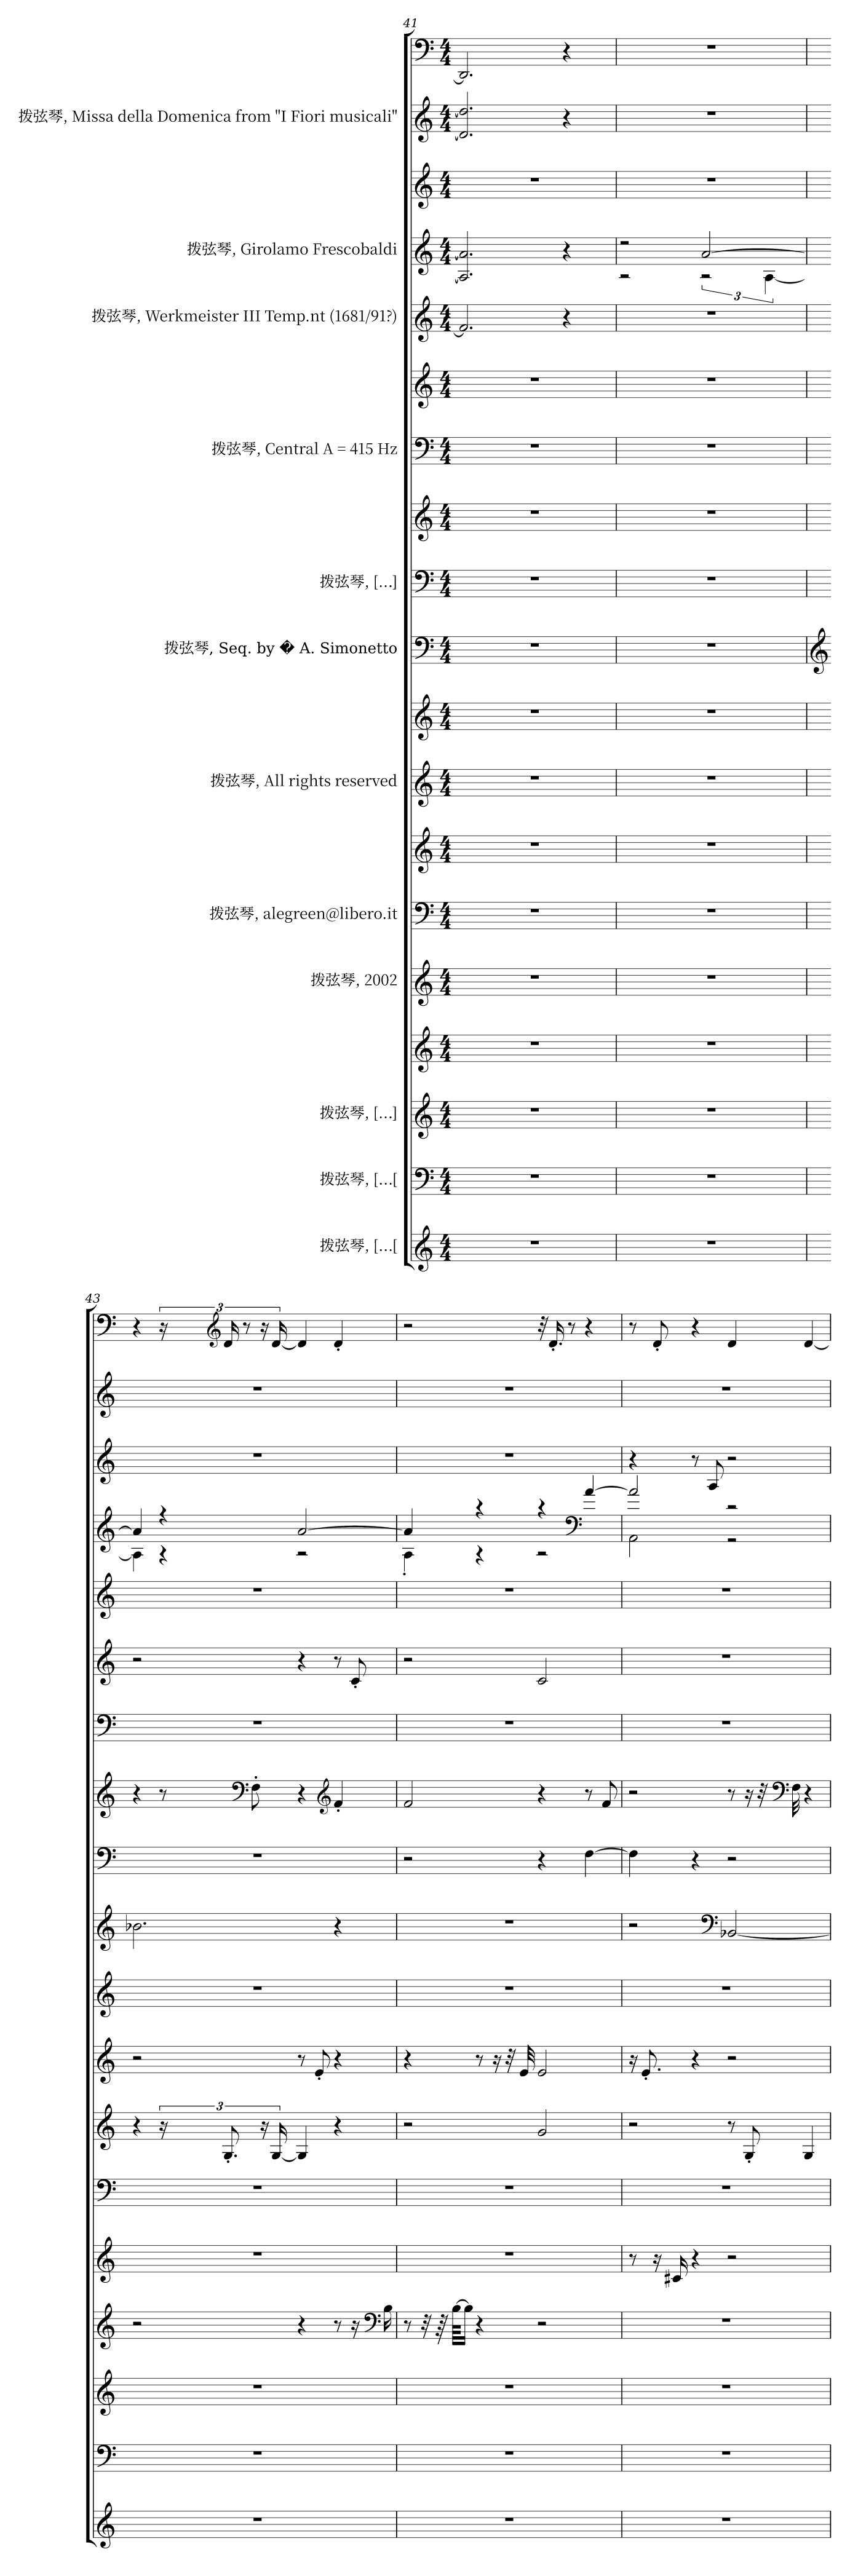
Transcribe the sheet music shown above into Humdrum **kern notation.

**kern	**kern	**kern	**kern	**kern	**kern	**kern	**kern	**kern	**kern	**kern	**kern	**kern	**kern	**kern	**kern	**kern	**kern	**kern
*part12	*part11	*part10	*part10	*part9	*part8	*part8	*part7	*part7	*part6	*part5	*part5	*part4	*part4	*part3	*part2	*part2	*part1	*part1
*staff19	*staff18	*staff17	*staff16	*staff15	*staff14	*staff13	*staff12	*staff11	*staff10	*staff9	*staff8	*staff7	*staff6	*staff5	*staff4	*staff3	*staff2	*staff1
*I"拨弦琴, [...[	*I"拨弦琴, [...[	*I"拨弦琴, [...]	*	*I"拨弦琴, 2002	*I"拨弦琴, alegreen@libero.it	*	*I"拨弦琴, All rights reserved	*	*I"拨弦琴, Seq. by � A. Simonetto	*I"拨弦琴, [...]	*	*I"拨弦琴, Central A = 415 Hz	*	*I"拨弦琴, Werkmeister III Temp.nt (1681/91?)	*I"拨弦琴, Girolamo Frescobaldi	*	*I"拨弦琴, Missa della Domenica from &quot;I Fiori musicali&quot;	*
*clefG2	*clefF4	*clefG2	*clefG2	*clefG2	*clefF4	*clefG2	*clefG2	*clefG2	*clefF4	*clefF4	*clefG2	*clefF4	*clefG2	*clefG2	*clefG2	*clefG2	*clefG2	*clefF4
*k[]	*k[]	*k[]	*k[]	*k[]	*k[]	*k[]	*k[]	*k[]	*k[]	*k[]	*k[]	*k[]	*k[]	*k[]	*k[]	*k[]	*k[]	*k[]
*M4/4	*M4/4	*M4/4	*M4/4	*M4/4	*M4/4	*M4/4	*M4/4	*M4/4	*M4/4	*M4/4	*M4/4	*M4/4	*M4/4	*M4/4	*M4/4	*M4/4	*M4/4	*M4/4
=41	=41	=41	=41	=41	=41	=41	=41	=41	=41	=41	=41	=41	=41	=41	=41	=41	=41	=41
1r	1r	1r	1r	1r	1r	1r	1r	1r	1r	1r	1r	1r	1r	2.f#/]	2.A/] 2.a/]	1r	2.d/] 2.dd/]	2.DD/]
.	.	.	.	.	.	.	.	.	.	.	.	.	.	4r	4r	.	4r	4r
=42	=42	=42	=42	=42	=42	=42	=42	=42	=42	=42	=42	=42	=42	=42	=42	=42	=42	=42
*	*	*	*	*	*	*	*	*	*	*	*	*	*	*	*^	*	*	*
1r	1r	1r	1r	1r	1r	1r	1r	1r	1r	1r	1r	1r	1r	1r	2r	2r	1r	1r	1r
.	.	.	.	.	.	.	.	.	.	.	.	.	.	.	[2a/	3r	.	.	.
.	.	.	.	.	.	.	.	.	.	.	.	.	.	.	.	[6A\	.	.	.
!!LO:PB:g=z
=43	=43	=43	=43	=43	=43	=43	=43	=43	=43	=43	=43	=43	=43	=43	=43	=43	=43	=43	=43
*	*	*	*	*	*	*	*	*	*clefG2	*	*	*	*	*	*	*	*	*	*
1r	1r	1r	2r	1r	1r	4r	2r	1r	2.b-X\	1r	4r	1r	2r	1r	4a/]	4A\]	1r	1r	4r
.	.	.	.	.	.	24r	.	.	.	.	8r	.	.	.	4r	4r	.	.	24r
*	*	*	*	*	*	*	*	*	*	*	*	*	*	*	*	*	*	*	*clefG2
.	.	.	.	.	.	12.G'/	.	.	.	.	.	.	.	.	.	.	.	.	24d/
.	.	.	.	.	.	.	.	.	.	.	.	.	.	.	.	.	.	.	12r
*	*	*	*	*	*	*	*	*	*	*	*clefF4	*	*	*	*	*	*	*	*
.	.	.	.	.	.	.	.	.	.	.	8F'\	.	.	.	.	.	.	.	.
.	.	.	.	.	.	24r	.	.	.	.	.	.	.	.	.	.	.	.	24r
.	.	.	.	.	.	[24G/	.	.	.	.	.	.	.	.	.	.	.	.	[24d/
.	.	.	4r	.	.	4G/]	8r	.	.	.	4r	.	4r	.	[2a/	2r	.	.	4d/]
.	.	.	.	.	.	.	8e'/	.	.	.	.	.	.	.	.	.	.	.	.
*	*	*	*	*	*	*	*	*	*	*	*clefG2	*	*	*	*	*	*	*	*
.	.	.	8r	.	.	4r	4r	.	4r	.	4f'/	.	8r	.	.	.	.	.	4d'/
.	.	.	16r	.	.	.	.	.	.	.	.	.	8c'/	.	.	.	.	.	.
*	*	*	*clefF4	*	*	*	*	*	*	*	*	*	*	*	*	*	*	*	*
.	.	.	16B\	.	.	.	.	.	.	.	.	.	.	.	.	.	.	.	.
=44	=44	=44	=44	=44	=44	=44	=44	=44	=44	=44	=44	=44	=44	=44	=44	=44	=44	=44	=44
1r	1r	1r	8r	1r	1r	2r	4r	1r	1r	2r	2f/	1r	2r	1r	4a/]	4A'\	1r	1r	2r
.	.	.	32r	.	.	.	.	.	.	.	.	.	.	.	.	.	.	.	.
.	.	.	64r	.	.	.	.	.	.	.	.	.	.	.	.	.	.	.	.
.	.	.	[64B\KKLL	.	.	.	.	.	.	.	.	.	.	.	.	.	.	.	.
.	.	.	16B\JJ]	.	.	.	.	.	.	.	.	.	.	.	.	.	.	.	.
.	.	.	4r	.	.	.	8r	.	.	.	.	.	.	.	4r	4r	.	.	.
.	.	.	.	.	.	.	16r	.	.	.	.	.	.	.	.	.	.	.	.
.	.	.	.	.	.	.	32r	.	.	.	.	.	.	.	.	.	.	.	.
.	.	.	.	.	.	.	32e/	.	.	.	.	.	.	.	.	.	.	.	.
.	.	.	2r	.	.	2g/	2e/	.	.	4r	4r	.	2c/	.	4r	2r	.	.	32r
.	.	.	.	.	.	.	.	.	.	.	.	.	.	.	.	.	.	.	16.d'/
.	.	.	.	.	.	.	.	.	.	.	.	.	.	.	.	.	.	.	8r
*	*	*	*	*	*	*	*	*	*	*	*	*	*	*	*clefF4	*	*	*	*
.	.	.	.	.	.	.	.	.	.	[4F\	8r	.	.	.	[4a/	.	.	.	4r
.	.	.	.	.	.	.	.	.	.	.	8f/	.	.	.	.	.	.	.	.
!!LO:PB:g=z
=45	=45	=45	=45	=45	=45	=45	=45	=45	=45	=45	=45	=45	=45	=45	=45	=45	=45	=45	=45
1r	1r	1r	1r	8r	1r	2r	16r	1r	2r	4F\]	2r	1r	1r	1r	2a/]	2AA\	4r	1r	8r
.	.	.	.	.	.	.	8.e'/	.	.	.	.	.	.	.	.	.	.	.	.
.	.	.	.	16r	.	.	.	.	.	.	.	.	.	.	.	.	.	.	8d'/
.	.	.	.	16c#X/	.	.	.	.	.	.	.	.	.	.	.	.	.	.	.
.	.	.	.	4r	.	.	4r	.	.	4r	.	.	.	.	.	.	8r	.	4r
.	.	.	.	.	.	.	.	.	.	.	.	.	.	.	.	.	8A/	.	.
*	*	*	*	*	*	*	*	*	*clefF4	*	*	*	*	*	*	*	*	*	*
.	.	.	.	2r	.	8r	2r	.	[2BB-X/	2r	8r	.	.	.	2r	2r	2r	.	4d/
.	.	.	.	.	.	8G'/	.	.	.	.	16r	.	.	.	.	.	.	.	.
.	.	.	.	.	.	.	.	.	.	.	32r	.	.	.	.	.	.	.	.
*	*	*	*	*	*	*	*	*	*	*	*clefF4	*	*	*	*	*	*	*	*
.	.	.	.	.	.	.	.	.	.	.	32F\	.	.	.	.	.	.	.	.
.	.	.	.	.	.	4G/	.	.	.	.	4r	.	.	.	.	.	.	.	[4d/
*	*	*	*	*	*	*	*	*	*	*	*	*	*	*	*v	*v	*	*	*
=	=	=	=	=	=	=	=	=	=	=	=	=	=	=	=	=	=	=
*-	*-	*-	*-	*-	*-	*-	*-	*-	*-	*-	*-	*-	*-	*-	*-	*-	*-	*-
